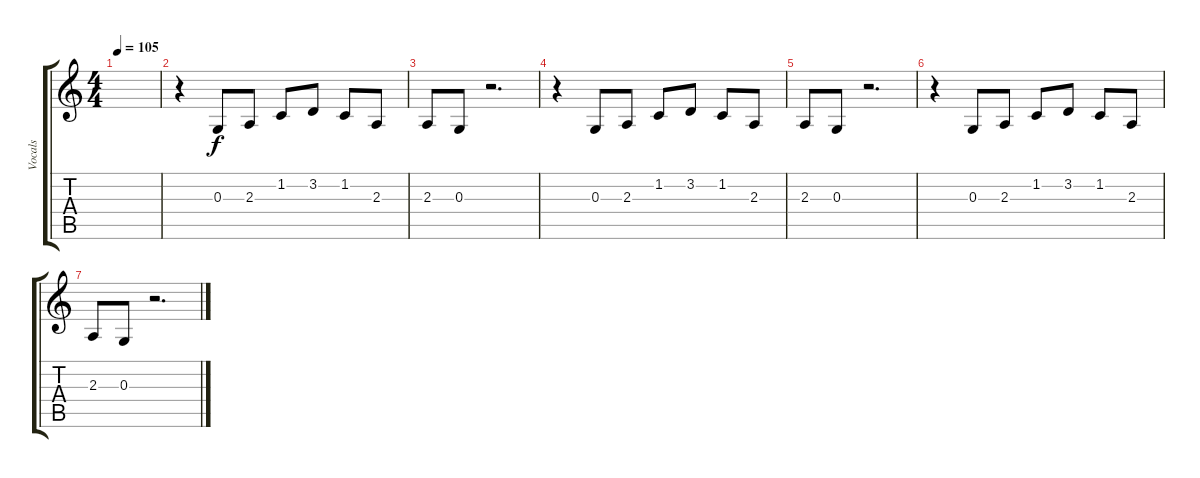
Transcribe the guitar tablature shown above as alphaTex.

\track ("Vocals" "Vocals") {instrument rockorgan}
\staff {score tabs}
\tuning (E4 B3 G3 D3 A2 E2) {hide}
\ts (4 4)
\tempo 105
\clef g2
\ks c
|
r.4 0.3.8 2.3.8 1.2.8 3.2.8 1.2.8 2.3.8 |
2.3.8 0.3.8 r.2{d} |
r.4 0.3.8 2.3.8 1.2.8 3.2.8 1.2.8 2.3.8 |
2.3.8 0.3.8 r.2{d} |
r.4 0.3.8 2.3.8 1.2.8 3.2.8 1.2.8 2.3.8 |
2.3.8 0.3.8 r.2{d}
